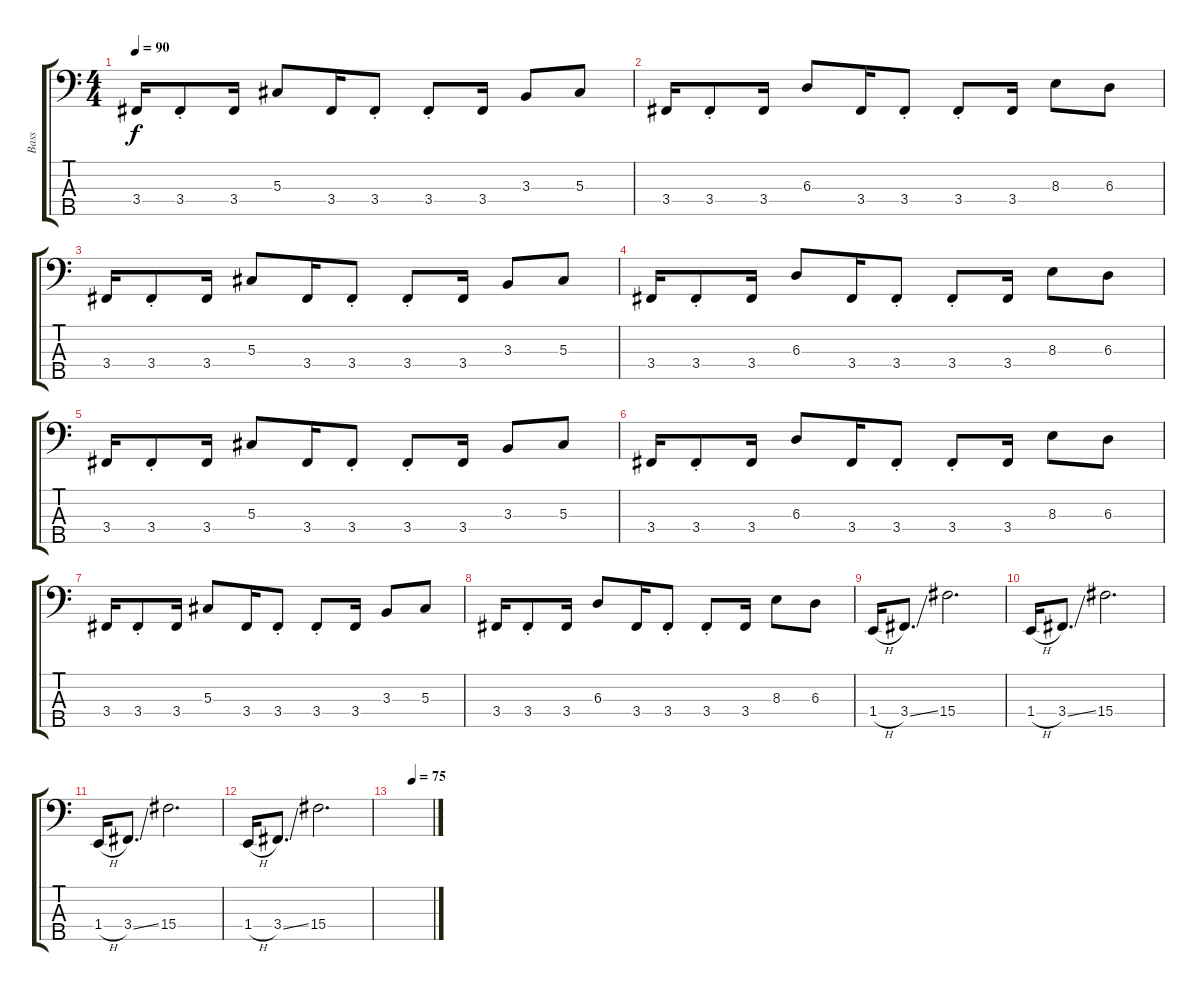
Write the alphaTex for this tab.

\track ("Bass" "Bass") {instrument electricbasspick}
\staff {score tabs}
\tuning (Gb2 Db2 Ab1 Eb1 Bb0) {hide}
\ts (4 4)
\tempo 90
\clef f4
\ks c
3.4.16{dy f} 3.4{st}.8 3.4.16 5.3.8 3.4.16 3.4{st}.8 3.4{st}.8 3.4.16 3.3.8 5.3.8 |
3.4.16 3.4{st}.8 3.4.16 6.3.8 3.4.16 3.4{st}.8 3.4{st}.8 3.4.16 8.3.8 6.3.8 |
3.4.16 3.4{st}.8 3.4.16 5.3.8 3.4.16 3.4{st}.8 3.4{st}.8 3.4.16 3.3.8 5.3.8 |
3.4.16 3.4{st}.8 3.4.16 6.3.8 3.4.16 3.4{st}.8 3.4{st}.8 3.4.16 8.3.8 6.3.8 |
3.4.16 3.4{st}.8 3.4.16 5.3.8 3.4.16 3.4{st}.8 3.4{st}.8 3.4.16 3.3.8 5.3.8 |
3.4.16 3.4{st}.8 3.4.16 6.3.8 3.4.16 3.4{st}.8 3.4{st}.8 3.4.16 8.3.8 6.3.8 |
3.4.16 3.4{st}.8 3.4.16 5.3.8 3.4.16 3.4{st}.8 3.4{st}.8 3.4.16 3.3.8 5.3.8 |
3.4.16 3.4{st}.8 3.4.16 6.3.8 3.4.16 3.4{st}.8 3.4{st}.8 3.4.16 8.3.8 6.3.8 |
1.4{h}.16 3.4{ss}.8{d} 15.4.2{d} |
1.4{h}.16 3.4{ss}.8{d} 15.4.2{d} |
1.4{h}.16 3.4{ss}.8{d} 15.4.2{d} |
1.4{h}.16 3.4{ss}.8{d} 15.4.2{d} |
\tempo (75 0.5)
